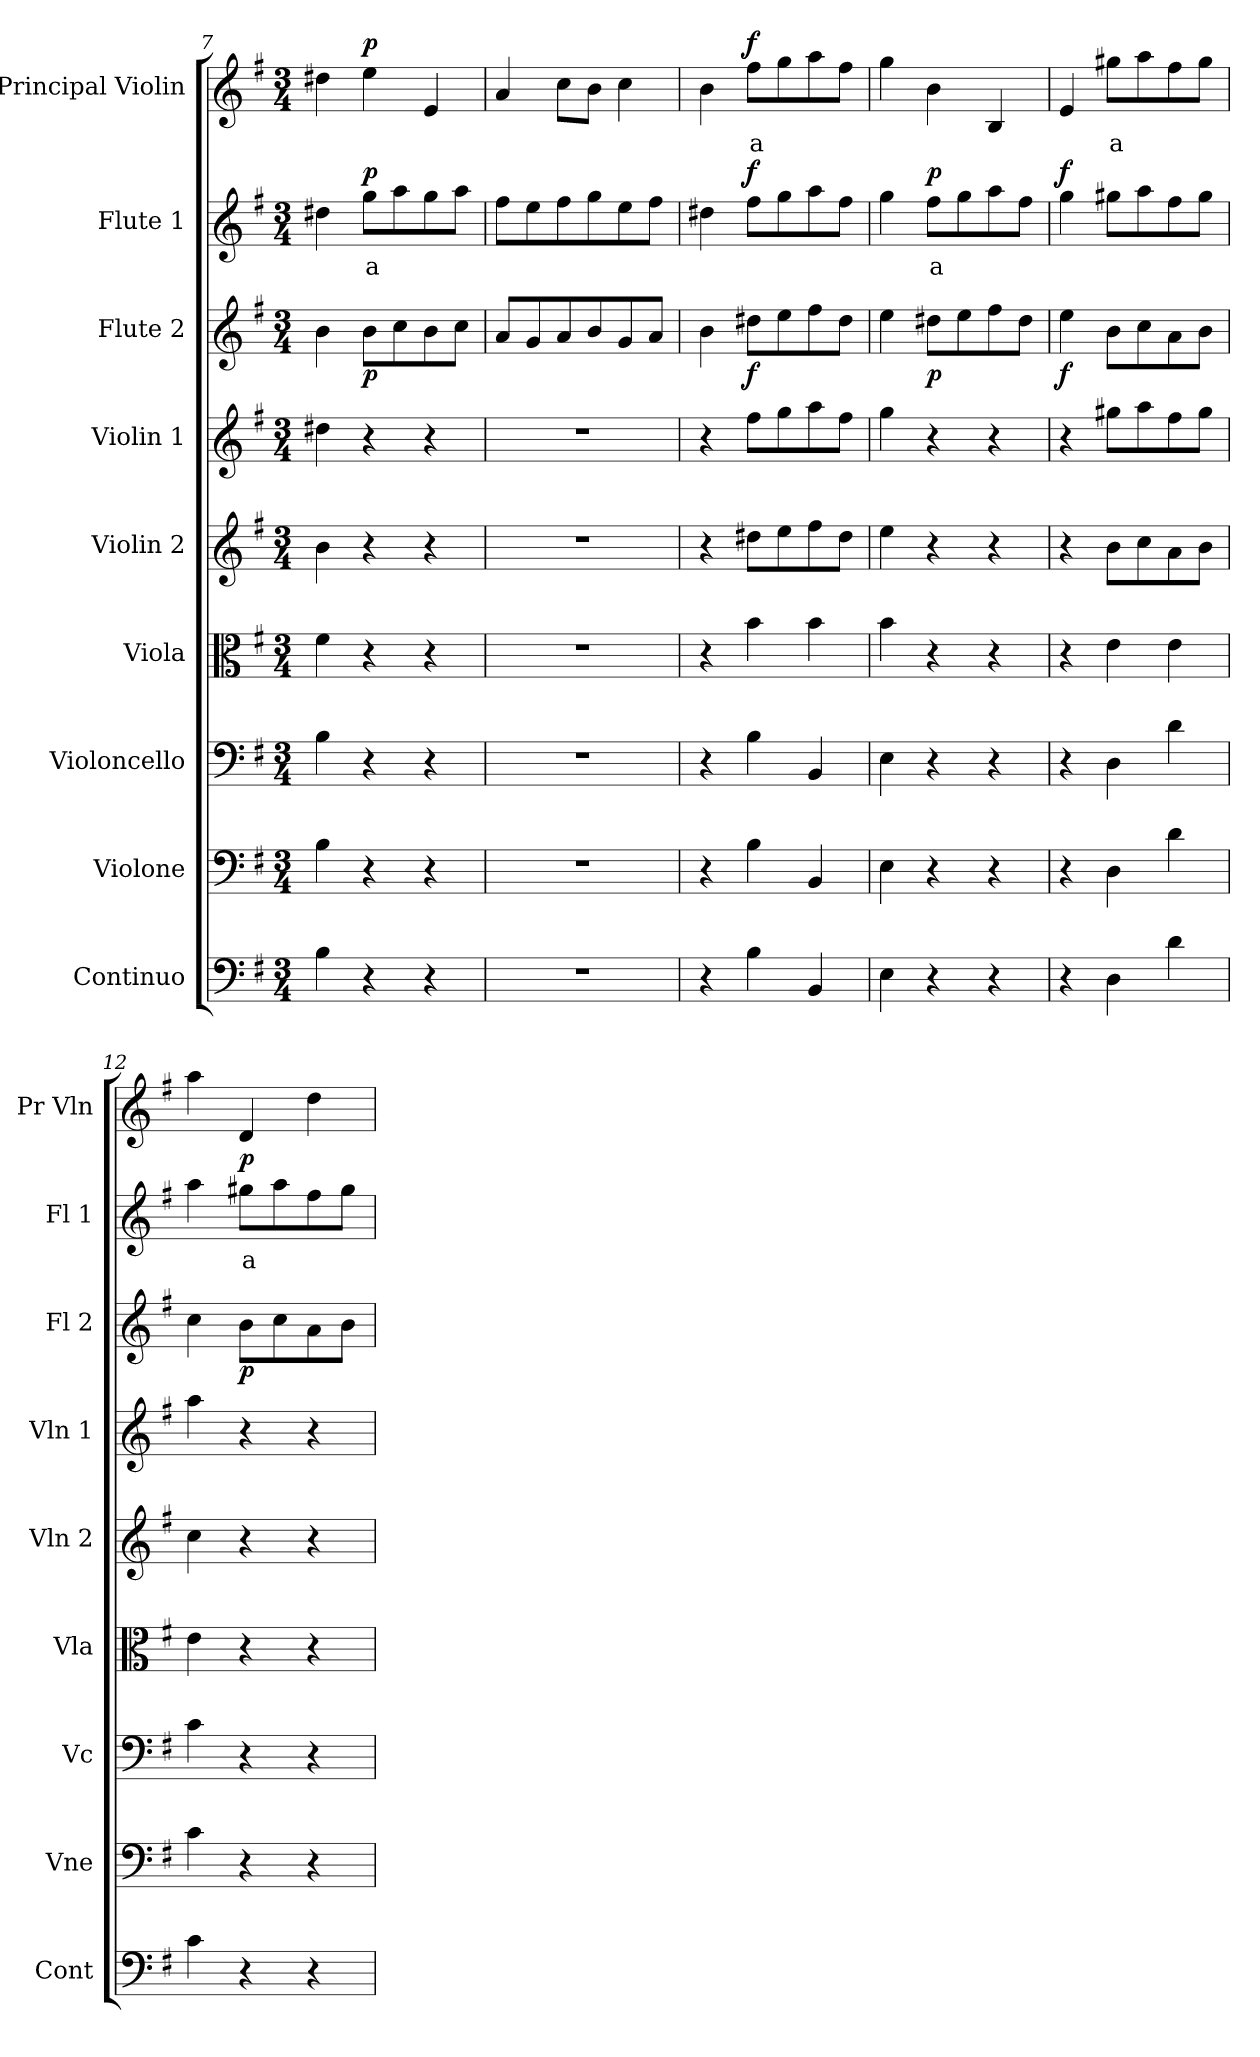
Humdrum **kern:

**kern	**kern	**kern	**kern	**kern	**kern	**kern	**dynam	**kern	**text	**dynam	**kern	**text	**dynam
*part9	*part8	*part7	*part6	*part5	*part4	*part3	*part3	*part2	*part2	*part2	*part1	*part1	*part1
*staff9	*staff8	*staff7	*staff6	*staff5	*staff4	*staff3	*staff3	*staff2	*staff2	*staff2	*staff1	*staff1	*staff1
*I"Continuo	*I"Violone	*I"Violoncello	*I"Viola	*I"Violin 2	*I"Violin 1	*I"Flute 2	*	*I"Flute 1	*	*	*I"Principal Violin	*	*
*I'Cont	*I'Vne	*I'Vc	*I'Vla	*I'Vln 2	*I'Vln 1	*I'Fl 2	*	*I'Fl 1	*	*	*I'Pr Vln	*	*
*clefF4	*clefF4	*clefF4	*clefC3	*clefG2	*clefG2	*clefG2	*	*clefG2	*	*	*clefG2	*	*
*	*ITrd7c12	*	*	*	*	*	*	*	*	*	*	*	*
*k[f#]	*k[f#]	*k[f#]	*k[f#]	*k[f#]	*k[f#]	*k[f#]	*	*k[f#]	*	*	*k[f#]	*	*
*M3/4	*M3/4	*M3/4	*M3/4	*M3/4	*M3/4	*M3/4	*	*M3/4	*	*	*M3/4	*	*
=7	=7	=7	=7	=7	=7	=7	=7	=7	=7	=7	=7	=7	=7
4B\	4BB\	4B\	4f#\	4b\	4dd#X\	4b\	.	4dd#X\	.	.	4dd#X\	.	.
!	!	!	!	!	!	!	!LO:DY:b	!	!LO:LY:b:color=#FF0000	!LO:DY:b	!	!	!LO:DY:b
4r	4r	4r	4r	4r	4r	8b\L	p	8gg\L	a	p	4ee\	.	p
.	.	.	.	.	.	8cc\	.	8aa\	.	.	.	.	.
4r	4r	4r	4r	4r	4r	8b\	.	8gg\	.	.	4e/	.	.
.	.	.	.	.	.	8cc\J	.	8aa\J	.	.	.	.	.
=8	=8	=8	=8	=8	=8	=8	=8	=8	=8	=8	=8	=8	=8
2.r	2.r	2.r	2.r	2.r	2.r	8a/L	.	8ff#\L	.	.	4a/	.	.
.	.	.	.	.	.	8g/	.	8ee\	.	.	.	.	.
.	.	.	.	.	.	8a/	.	8ff#\	.	.	8cc\L	.	.
.	.	.	.	.	.	8b/	.	8gg\	.	.	8b\J	.	.
.	.	.	.	.	.	8g/	.	8ee\	.	.	4cc\	.	.
.	.	.	.	.	.	8a/J	.	8ff#\J	.	.	.	.	.
=9	=9	=9	=9	=9	=9	=9	=9	=9	=9	=9	=9	=9	=9
4r	4r	4r	4r	4r	4r	4b\	.	4dd#X\	.	.	4b\	.	.
!	!	!	!	!	!	!	!LO:DY:b	!	!	!LO:DY:b	!	!LO:LY:b:color=#FF0000	!LO:DY:b
4B\	4BB\	4B\	4b\	8dd#X\L	8ff#\L	8dd#X\L	f	8ff#\L	.	f	8ff#\L	a	f
.	.	.	.	8ee\	8gg\	8ee\	.	8gg\	.	.	8gg\	.	.
4BB/	4BBB/	4BB/	4b\	8ff#\	8aa\	8ff#\	.	8aa\	.	.	8aa\	.	.
.	.	.	.	8dd#\J	8ff#\J	8dd#\J	.	8ff#\J	.	.	8ff#\J	.	.
!!LO:LB:g=z
=10	=10	=10	=10	=10	=10	=10	=10	=10	=10	=10	=10	=10	=10
4E\	4EE\	4E\	4b\	4ee\	4gg\	4ee\	.	4gg\	.	.	4gg\	.	.
!	!	!	!	!	!	!	!LO:DY:b	!	!LO:LY:b:color=#FF0000	!LO:DY:b	!	!	!
4r	4r	4r	4r	4r	4r	8dd#X\L	p	8ff#\L	a	p	4b\	.	.
.	.	.	.	.	.	8ee\	.	8gg\	.	.	.	.	.
4r	4r	4r	4r	4r	4r	8ff#\	.	8aa\	.	.	4B/	.	.
.	.	.	.	.	.	8dd#\J	.	8ff#\J	.	.	.	.	.
=11	=11	=11	=11	=11	=11	=11	=11	=11	=11	=11	=11	=11	=11
!	!	!	!	!	!	!	!LO:DY:b	!	!	!LO:DY:b	!	!	!
4r	4r	4r	4r	4r	4r	4ee\	f	4gg\	.	f	4e/	.	.
!	!	!	!	!	!	!	!	!	!	!	!	!LO:LY:b:color=#FF0000	!
4D\	4DD\	4D\	4e\	8b\L	8gg#X\L	8b\L	.	8gg#X\L	.	.	8gg#X\L	a	.
.	.	.	.	8cc\	8aa\	8cc\	.	8aa\	.	.	8aa\	.	.
4d\	4D\	4d\	4e\	8a\	8ff#\	8a\	.	8ff#\	.	.	8ff#\	.	.
.	.	.	.	8b\J	8gg#\J	8b\J	.	8gg#\J	.	.	8gg#\J	.	.
=12	=12	=12	=12	=12	=12	=12	=12	=12	=12	=12	=12	=12	=12
4c\	4C\	4c\	4e\	4cc\	4aa\	4cc\	.	4aa\	.	.	4aa\	.	.
!	!	!	!	!	!	!	!LO:DY:b	!	!LO:LY:b:color=#FF0000	!LO:DY:b	!	!	!
4r	4r	4r	4r	4r	4r	8b\L	p	8gg#X\L	a	p	4d/	.	.
.	.	.	.	.	.	8cc\	.	8aa\	.	.	.	.	.
4r	4r	4r	4r	4r	4r	8a\	.	8ff#\	.	.	4dd\	.	.
.	.	.	.	.	.	8b\J	.	8gg#\J	.	.	.	.	.
=	=	=	=	=	=	=	=	=	=	=	=	=	=
*-	*-	*-	*-	*-	*-	*-	*-	*-	*-	*-	*-	*-	*-
